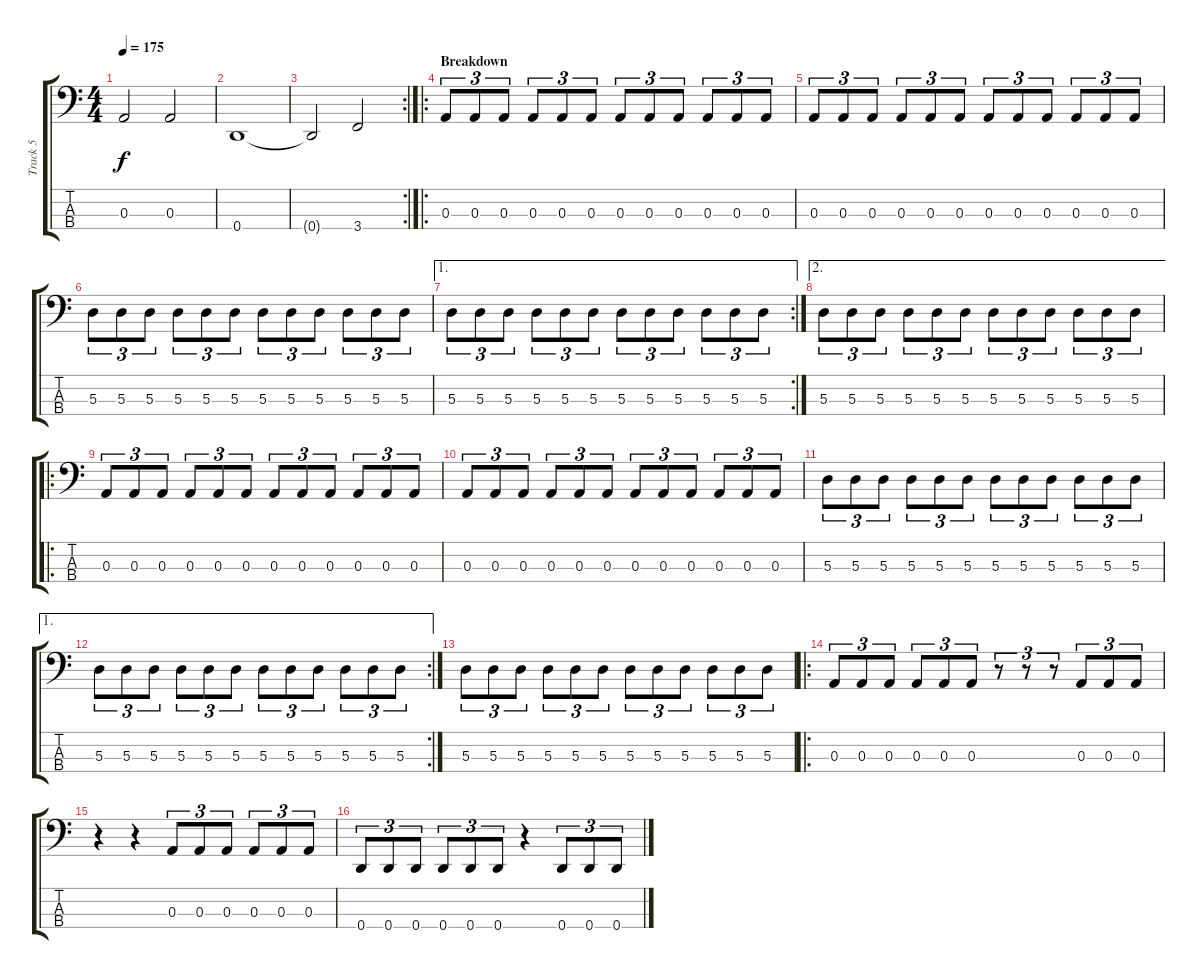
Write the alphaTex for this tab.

\track ("Track 5" "Track 5") {instrument electricbasspick}
\staff {score tabs}
\tuning (G2 D2 A1 D1) {hide}
\ts (4 4)
\tempo 175
\clef f4
\ks c
0.3{t}.2{dy f} 0.3.2 |
0.4.1 |
\rc 2
0.4{t}.2 3.4.2 |
\ro
\section ("" "Breakdown")
0.3.8{tu (3 2)} 0.3.8{tu (3 2)} 0.3.8{tu (3 2)} 0.3.8{tu (3 2)} 0.3.8{tu (3 2)} 0.3.8{tu (3 2)} 0.3.8{tu (3 2)} 0.3.8{tu (3 2)} 0.3.8{tu (3 2)} 0.3.8{tu (3 2)} 0.3.8{tu (3 2)} 0.3.8{tu (3 2)} |
0.3.8{tu (3 2)} 0.3.8{tu (3 2)} 0.3.8{tu (3 2)} 0.3.8{tu (3 2)} 0.3.8{tu (3 2)} 0.3.8{tu (3 2)} 0.3.8{tu (3 2)} 0.3.8{tu (3 2)} 0.3.8{tu (3 2)} 0.3.8{tu (3 2)} 0.3.8{tu (3 2)} 0.3.8{tu (3 2)} |
5.3.8{tu (3 2)} 5.3.8{tu (3 2)} 5.3.8{tu (3 2)} 5.3.8{tu (3 2)} 5.3.8{tu (3 2)} 5.3.8{tu (3 2)} 5.3.8{tu (3 2)} 5.3.8{tu (3 2)} 5.3.8{tu (3 2)} 5.3.8{tu (3 2)} 5.3.8{tu (3 2)} 5.3.8{tu (3 2)} |
\ae 1
\rc 2
5.3.8{tu (3 2)} 5.3.8{tu (3 2)} 5.3.8{tu (3 2)} 5.3.8{tu (3 2)} 5.3.8{tu (3 2)} 5.3.8{tu (3 2)} 5.3.8{tu (3 2)} 5.3.8{tu (3 2)} 5.3.8{tu (3 2)} 5.3.8{tu (3 2)} 5.3.8{tu (3 2)} 5.3.8{tu (3 2)} |
\ae 2
5.3.8{tu (3 2)} 5.3.8{tu (3 2)} 5.3.8{tu (3 2)} 5.3.8{tu (3 2)} 5.3.8{tu (3 2)} 5.3.8{tu (3 2)} 5.3.8{tu (3 2)} 5.3.8{tu (3 2)} 5.3.8{tu (3 2)} 5.3.8{tu (3 2)} 5.3.8{tu (3 2)} 5.3.8{tu (3 2)} |
\ro
0.3.8{tu (3 2)} 0.3.8{tu (3 2)} 0.3.8{tu (3 2)} 0.3.8{tu (3 2)} 0.3.8{tu (3 2)} 0.3.8{tu (3 2)} 0.3.8{tu (3 2)} 0.3.8{tu (3 2)} 0.3.8{tu (3 2)} 0.3.8{tu (3 2)} 0.3.8{tu (3 2)} 0.3.8{tu (3 2)} |
0.3.8{tu (3 2)} 0.3.8{tu (3 2)} 0.3.8{tu (3 2)} 0.3.8{tu (3 2)} 0.3.8{tu (3 2)} 0.3.8{tu (3 2)} 0.3.8{tu (3 2)} 0.3.8{tu (3 2)} 0.3.8{tu (3 2)} 0.3.8{tu (3 2)} 0.3.8{tu (3 2)} 0.3.8{tu (3 2)} |
5.3.8{tu (3 2)} 5.3.8{tu (3 2)} 5.3.8{tu (3 2)} 5.3.8{tu (3 2)} 5.3.8{tu (3 2)} 5.3.8{tu (3 2)} 5.3.8{tu (3 2)} 5.3.8{tu (3 2)} 5.3.8{tu (3 2)} 5.3.8{tu (3 2)} 5.3.8{tu (3 2)} 5.3.8{tu (3 2)} |
\ae 1
\rc 2
5.3.8{tu (3 2)} 5.3.8{tu (3 2)} 5.3.8{tu (3 2)} 5.3.8{tu (3 2)} 5.3.8{tu (3 2)} 5.3.8{tu (3 2)} 5.3.8{tu (3 2)} 5.3.8{tu (3 2)} 5.3.8{tu (3 2)} 5.3.8{tu (3 2)} 5.3.8{tu (3 2)} 5.3.8{tu (3 2)} |
5.3.8{tu (3 2)} 5.3.8{tu (3 2)} 5.3.8{tu (3 2)} 5.3.8{tu (3 2)} 5.3.8{tu (3 2)} 5.3.8{tu (3 2)} 5.3.8{tu (3 2)} 5.3.8{tu (3 2)} 5.3.8{tu (3 2)} 5.3.8{tu (3 2)} 5.3.8{tu (3 2)} 5.3.8{tu (3 2)} |
\ro
0.3.8{tu (3 2)} 0.3.8{tu (3 2)} 0.3.8{tu (3 2)} 0.3.8{tu (3 2)} 0.3.8{tu (3 2)} 0.3.8{tu (3 2)} r.8{tu (3 2)} r.8{tu (3 2)} r.8{tu (3 2)} 0.3.8{tu (3 2)} 0.3.8{tu (3 2)} 0.3.8{tu (3 2)} |
r.4 r.4 0.3.8{tu (3 2)} 0.3.8{tu (3 2)} 0.3.8{tu (3 2)} 0.3.8{tu (3 2)} 0.3.8{tu (3 2)} 0.3.8{tu (3 2)} |
0.4.8{tu (3 2)} 0.4.8{tu (3 2)} 0.4.8{tu (3 2)} 0.4.8{tu (3 2)} 0.4.8{tu (3 2)} 0.4.8{tu (3 2)} r.4 0.4.8{tu (3 2)} 0.4.8{tu (3 2)} 0.4.8{tu (3 2)}
